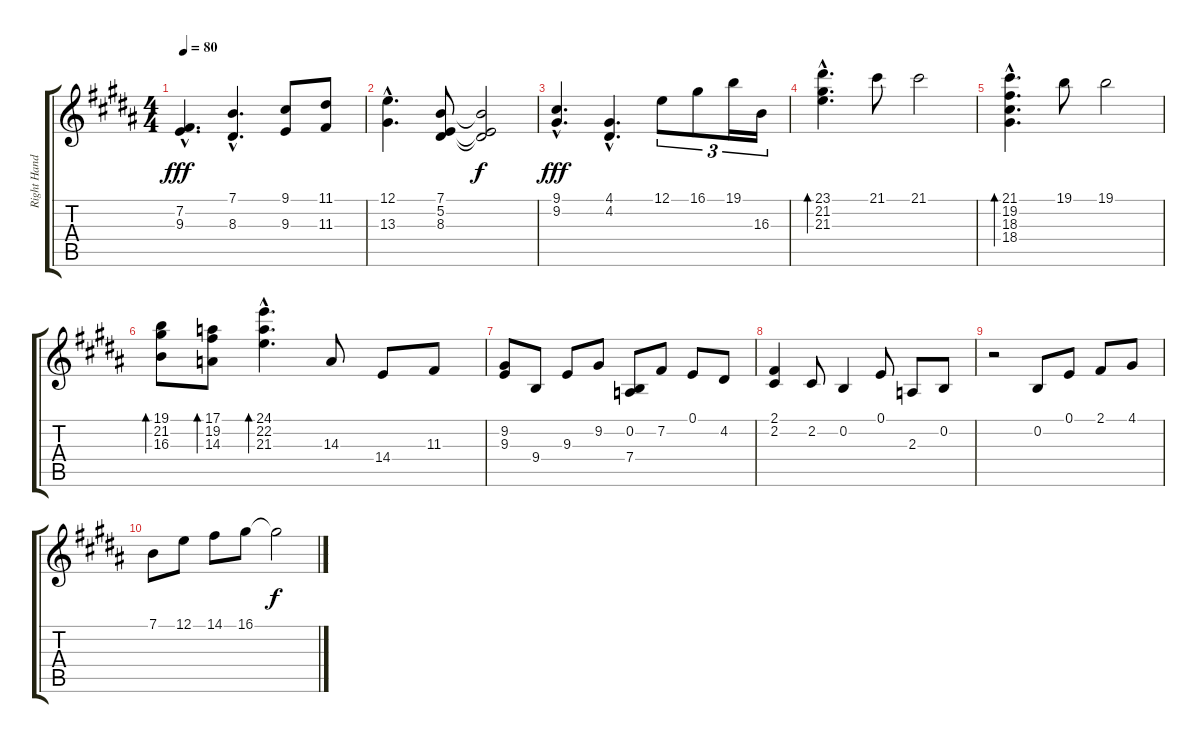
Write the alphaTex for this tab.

\track ("Right Hand" "Right Hand") {instrument acousticgrandpiano}
\staff {score tabs}
\tuning (E4 B3 G3 D3 A2 E2) {hide}
\ts (4 4)
\tempo 80
\clef g2
\ks b
(7.2{hac} 9.3{hac}).4{d dy fff} (7.1{hac} 8.3{hac}).4{d} (9.1 9.3).8 (11.1 11.3).8 |
(12.1{hac} 13.3{hac}).4{d} (7.1 5.2 8.3).8 (7.1{t} 5.2{t} 8.3{t}).2{dy f} |
(9.1{hac} 9.2{hac}).4{d dy fff} (4.1{hac} 4.2{hac}).4{d} 12.1.8{tu (3 2)} 16.1.8{tu (3 2)} 19.1.16{tu (3 2)} 16.3.16{tu (3 2)} |
(23.1{hac} 21.2{hac} 21.3{hac}).4{d bd 120} 21.1.8 21.1.2 |
(21.1{hac} 19.2{hac} 18.3{hac} 18.4{hac}).4{d bd 120} 19.1.8 19.1.2 |
(19.1 21.2 16.3).8{bd 120} (17.1 19.2 14.3).8{bd 120} (24.1{hac} 22.2{hac} 21.3{hac}).4{d bd 120} 14.3.8 14.4.8 11.3.8 |
(9.2 9.3).8 9.4.8 9.3.8 9.2.8 (0.2 7.4).8 7.2.8 0.1.8 4.2.8 |
(2.1 2.2).4 2.2.8 0.2.4 0.1.8 2.3.8 0.2.8 |
r.2 0.2.8 0.1.8 2.1.8 4.1.8 |
7.1.8 12.1.8 14.1.8 16.1.8 16.1{t}.2{dy f}
